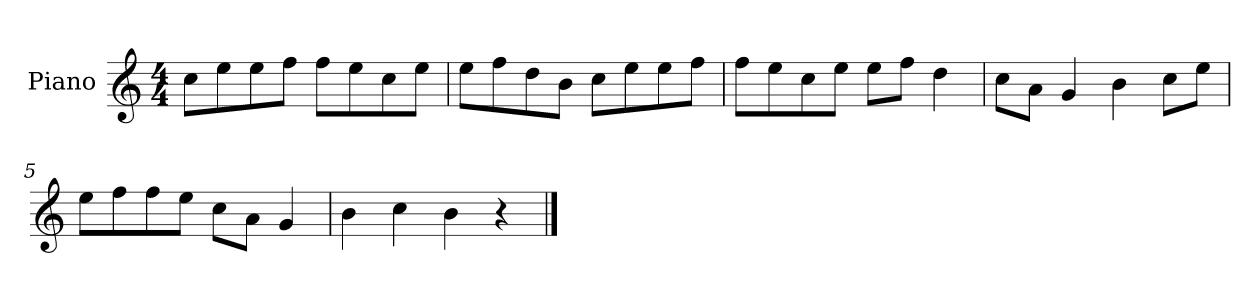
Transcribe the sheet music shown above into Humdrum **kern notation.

**kern
*part1
*staff1
*I"Piano
*I'P-no
*clefG2
*k[]
*M4/4
*MM90
=1
8cc\L
8ee\
8ee\
8ff\J
8ff\L
8ee\
8cc\
8ee\J
=2
8ee\L
8ff\
8dd\
8b\J
8cc\L
8ee\
8ee\
8ff\J
=3
8ff\L
8ee\
8cc\
8ee\J
8ee\L
8ff\J
4dd\
=4
8cc\L
8a\J
4g/
4b\
8cc\L
8ee\J
=5
8ee\L
8ff\
8ff\
8ee\J
8cc\L
8a\J
4g/
!!LO:LB:g=z
=6
4b\
4cc\
4b\
4r
==
*-
